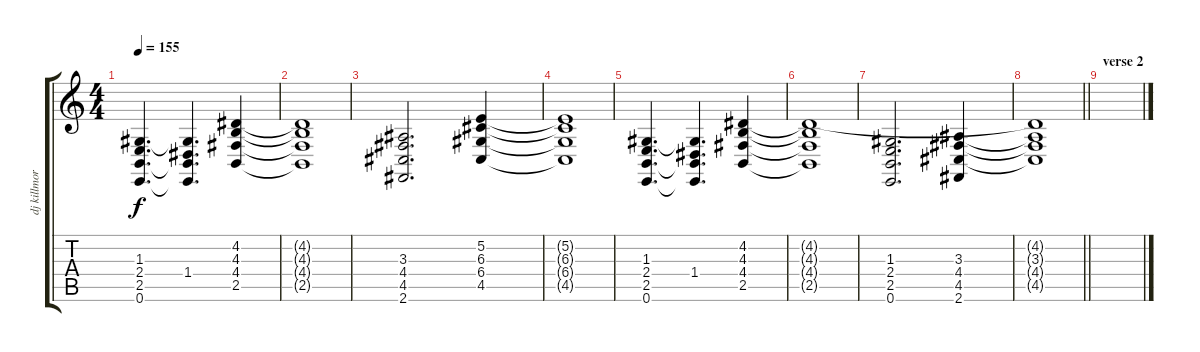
\track ("dj killmore" "dj killmor") {instrument acousticgrandpiano}
\staff {score tabs}
\tuning (E4 B3 G3 D3 A2 E2) {hide}
\ts (4 4)
\tempo 155
\clef g2
\ks c
(1.3 2.4 2.5 0.6).4{d dy f} (1.3{t} 1.4 2.5{t} 0.6{t}).4{d} (4.2 4.3 4.4 2.5).4 |
(4.2{t} 4.3{t} 4.4{t} 2.5{t}).1 |
(3.3 4.4 4.5 2.6).2{d} (5.2 6.3 6.4 4.5).4 |
(5.2{t} 6.3{t} 6.4{t} 4.5{t}).1 |
(1.3 2.4 2.5 0.6).4{d} (1.3{t} 1.4 2.5{t} 0.6{t}).4{d} (4.2 4.3 4.4 2.5).4 |
(4.2{t} 4.3{t} 4.4{t} 2.5{t}).1 |
(1.3 2.4 2.5 0.6).2{d} (3.3 4.4 4.5 2.6).4 |
\barLineRight lightlight
(4.2{t} 3.3{t} 4.4{t} 4.5{t}).1 |
\section ("" "verse 2")
